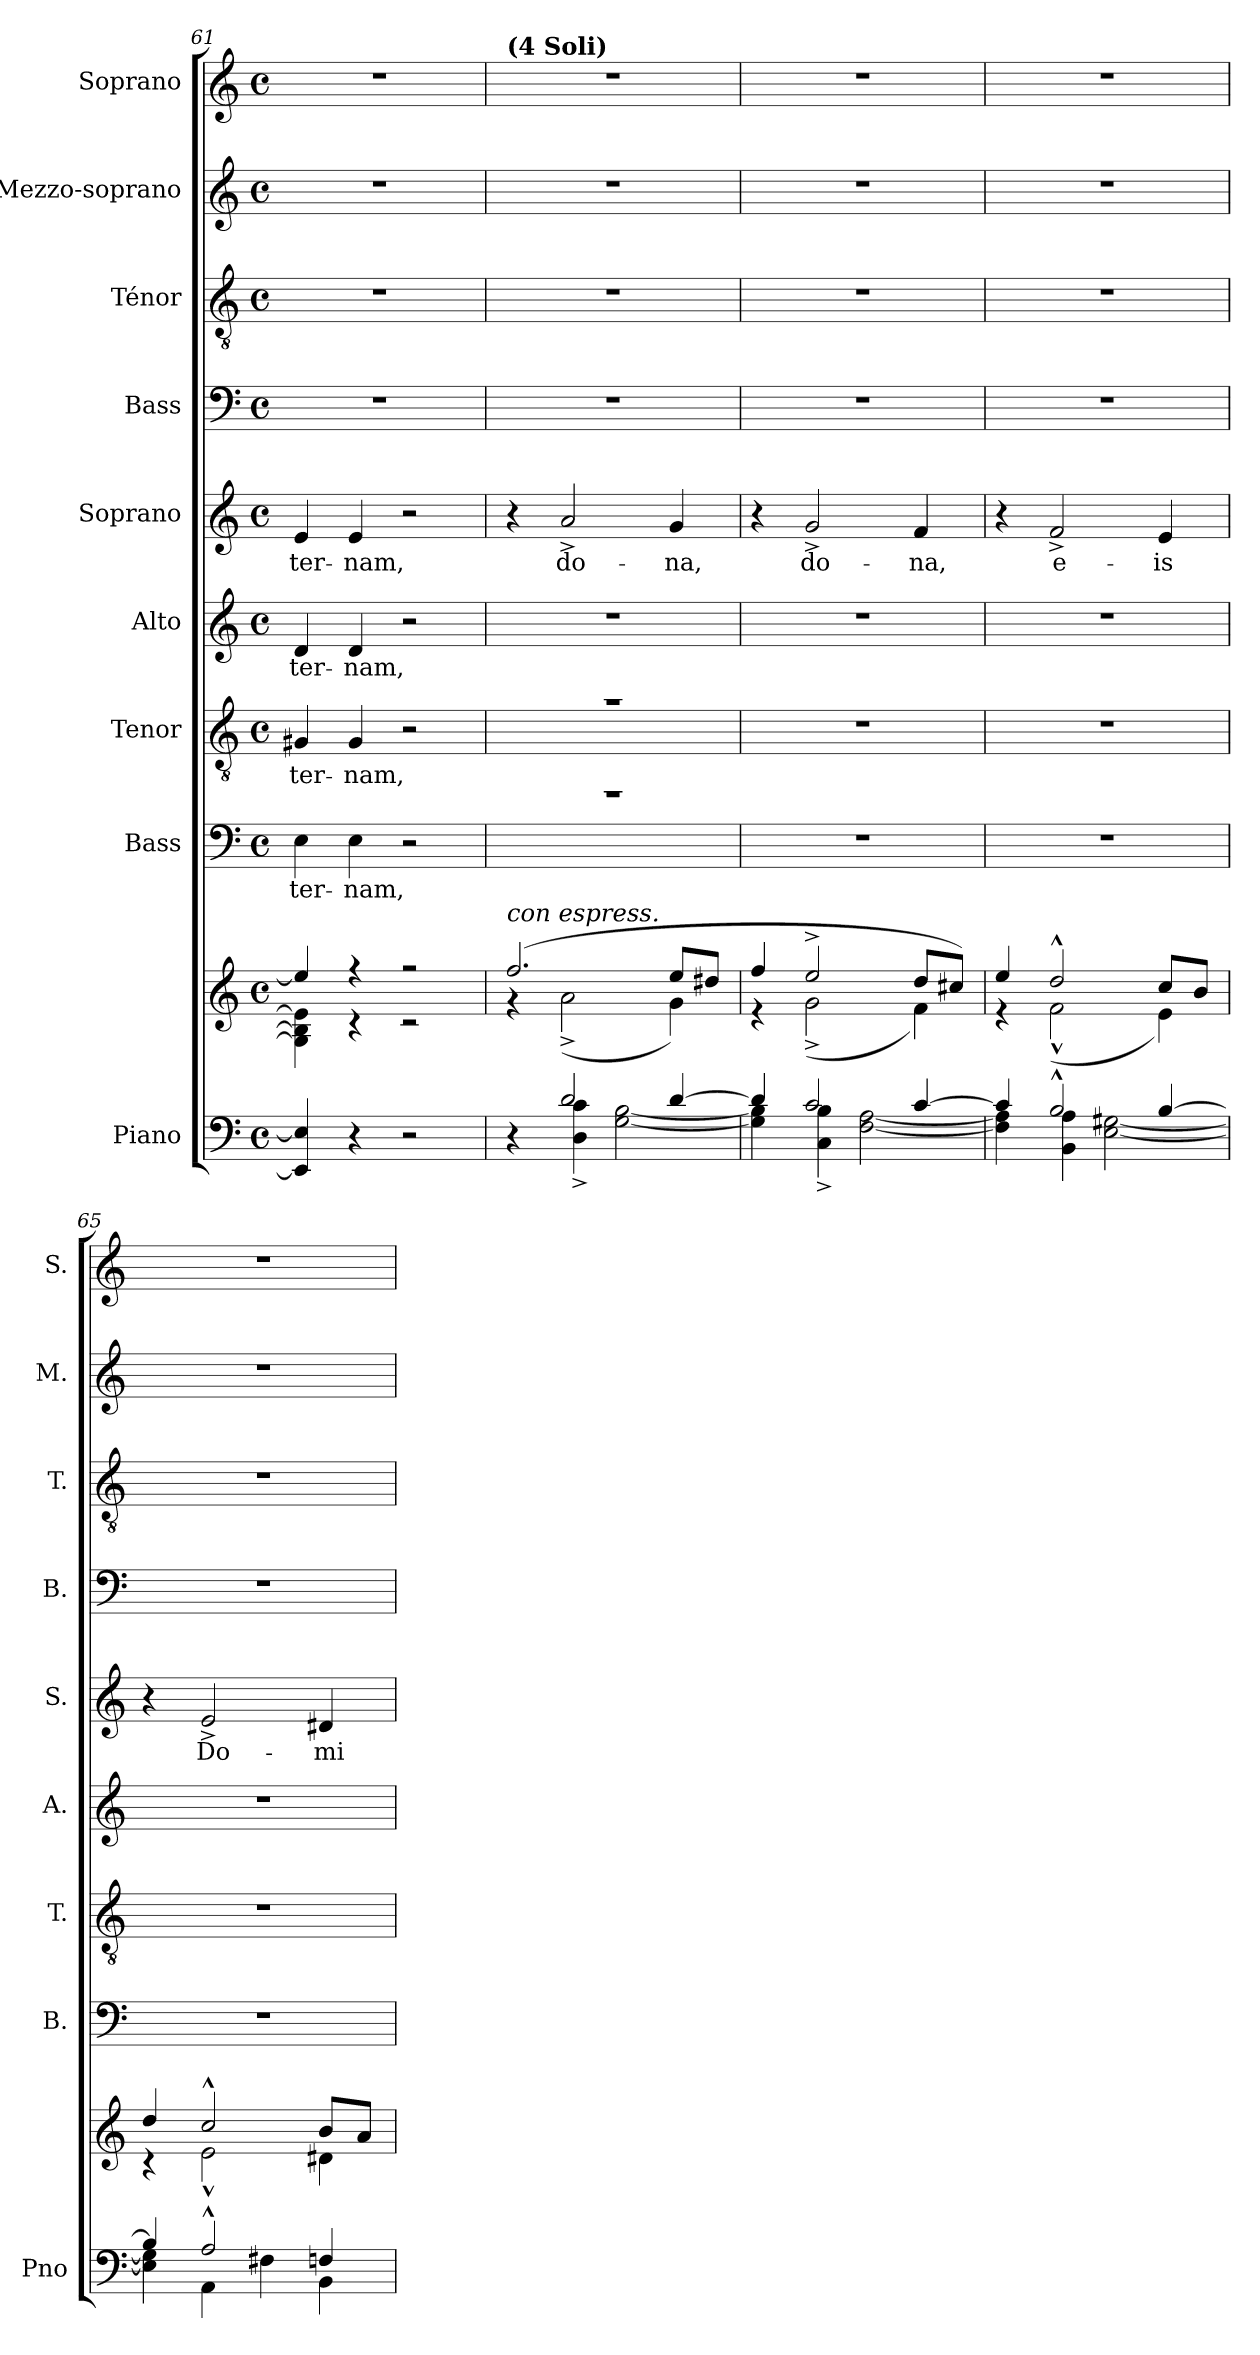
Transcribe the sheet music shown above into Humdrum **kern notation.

**kern	**kern	**kern	**text	**kern	**text	**kern	**text	**kern	**text	**kern	**kern	**kern	**kern
*part9	*part9	*part8	*part8	*part7	*part7	*part6	*part6	*part5	*part5	*part4	*part3	*part2	*part1
*staff10	*staff9	*staff8	*staff8	*staff7	*staff7	*staff6	*staff6	*staff5	*staff5	*staff4	*staff3	*staff2	*staff1
*I"Piano	*	*I"Bass	*	*I"Tenor	*	*I"Alto	*	*I"Soprano	*	*I"Bass	*I"Ténor	*I"Mezzo-soprano	*I"Soprano
*I'Pno	*	*I'B.	*	*I'T.	*	*I'A.	*	*I'S.	*	*I'B.	*I'T.	*I'M.	*I'S.
*clefF4	*clefG2	*clefF4	*	*clefGv2	*	*clefG2	*	*clefG2	*	*clefF4	*clefGv2	*clefG2	*clefG2
*	*	*	*	*	*	*ITrd2c3	*	*	*	*	*	*	*
*k[]	*k[]	*k[]	*	*k[]	*	*k[f#c#g#]	*	*k[]	*	*k[]	*k[]	*k[]	*k[]
*M4/4	*M4/4	*M4/4	*	*M4/4	*	*M4/4	*	*M4/4	*	*M4/4	*M4/4	*M4/4	*M4/4
*met(c)	*met(c)	*met(c)	*	*met(c)	*	*met(c)	*	*met(c)	*	*met(c)	*met(c)	*met(c)	*met(c)
=61	=61	=61	=61	=61	=61	=61	=61	=61	=61	=61	=61	=61	=61
*	*^	*	*	*	*	*	*	*	*	*	*	*	*
4EE/] 4E/]	4ee/]	4G#\] 4B\] 4e\]	4E\	-ter-	4G#X/	-ter-	4Bi/	-ter-	4e/	-ter-	1r	1r	1r	1r
4r	4r	4r	4E\	-nam,	4G#/	-nam,	4Bi/	-nam,	4e/	-nam,	.	.	.	.
2r	2r	2r	2r	.	2r	.	2r	.	2r	.	.	.	.	.
=62	=62	=62	=62	=62	=62	=62	=62	=62	=62	=62	=62	=62	=62	=62
*^	*	*	*^	*	*^	*	*^	*	*	*	*	*	*	*
!	!	!	!	!	!	!	!	!	!	!	!	!	!	!	!	!	!	!LO:TX:a:B:t=(4 Soli)
!	!	!LO:TX:a:i:t=con espress.	!	!	!	!	!	!	!	!	!	!	!	!	!	!	!	!
4r	4ryy	(2.ff/	4r	1r	1cyy	.	1r	1cyy	.	1r	1cniyy	.	4r	.	1r	1r	1r	1r
2d/	4D\^ 4c\^	.	(2a^\	.	.	.	.	.	.	.	.	.	2a^/	do-	.	.	.	.
.	[2G\ [2B\	.	.	.	.	.	.	.	.	.	.	.	.	.	.	.	.	.
[4d/	.	8ee/L	4g\)	.	.	.	.	.	.	.	.	.	4g/	-na,	.	.	.	.
.	.	8dd#X/J	.	.	.	.	.	.	.	.	.	.	.	.	.	.	.	.
*	*	*	*	*v	*v	*	*	*	*	*v	*v	*	*	*	*	*	*	*
*	*	*	*	*	*	*v	*v	*	*	*	*	*	*	*	*	*
=63	=63	=63	=63	=63	=63	=63	=63	=63	=63	=63	=63	=63	=63	=63	=63
4d/]	4G\] 4B\]	4ff/	4r	1r	.	1r	.	1r	.	4r	.	1r	1r	1r	1r
2c/	4C\^ 4B\^	2ee^/	(2g^\	.	.	.	.	.	.	2g^/	do-	.	.	.	.
.	[2F\ [2A\	.	.	.	.	.	.	.	.	.	.	.	.	.	.
[4c/	.	8dd/L	4f\)	.	.	.	.	.	.	4f/	-na,	.	.	.	.
.	.	8cc#X/J)	.	.	.	.	.	.	.	.	.	.	.	.	.
!!LO:LB:g=z
=64	=64	=64	=64	=64	=64	=64	=64	=64	=64	=64	=64	=64	=64	=64	=64
4c/]	4F\] 4A\]	4ee/	4r	1r	.	1r	.	1r	.	4r	.	1r	1r	1r	1r
2B^^/	4BB\ 4A\	2dd^^/	(2f^^\	.	.	.	.	.	.	2f^/	e-	.	.	.	.
.	[2E\ [2G#X\	.	.	.	.	.	.	.	.	.	.	.	.	.	.
[4B/	.	8cc/L	4e\)	.	.	.	.	.	.	4e/	-is	.	.	.	.
.	.	8b/J	.	.	.	.	.	.	.	.	.	.	.	.	.
=65	=65	=65	=65	=65	=65	=65	=65	=65	=65	=65	=65	=65	=65	=65	=65
4B/]	4E\] 4G#\]	4dd/	4r	1r	.	1r	.	1r	.	4r	.	1r	1r	1r	1r
2A^^/	4AA\	2cc^^/	2e^^\	.	.	.	.	.	.	2e^/	Do-	.	.	.	.
.	4F#X\	.	.	.	.	.	.	.	.	.	.	.	.	.	.
4Fn/	4BB\	8b/L	4d#X\	.	.	.	.	.	.	4d#X/	-mi-	.	.	.	.
.	.	8a/J	.	.	.	.	.	.	.	.	.	.	.	.	.
*v	*v	*	*	*	*	*	*	*	*	*	*	*	*	*	*
*	*v	*v	*	*	*	*	*	*	*	*	*	*	*	*
=	=	=	=	=	=	=	=	=	=	=	=	=	=
*-	*-	*-	*-	*-	*-	*-	*-	*-	*-	*-	*-	*-	*-
